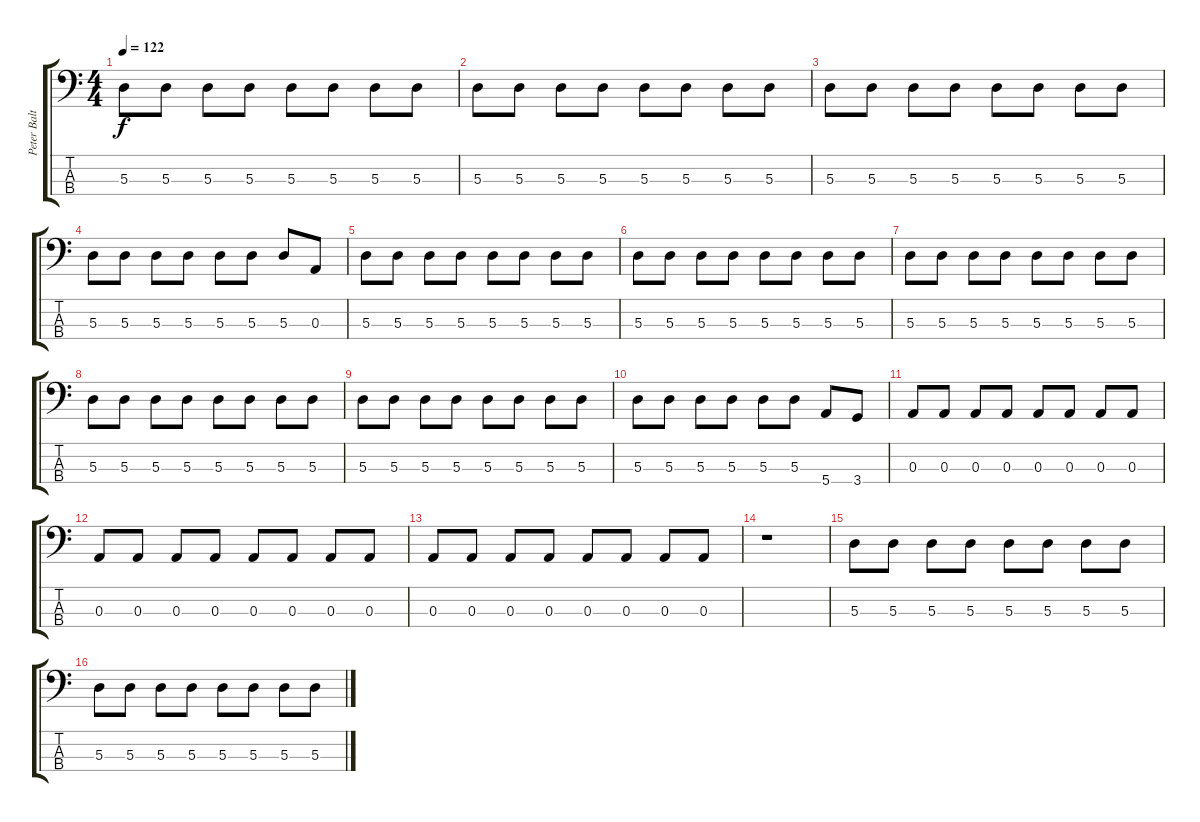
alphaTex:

\track ("Peter Baltes" "Peter Balt") {instrument electricbassfinger}
\staff {score tabs}
\tuning (G2 D2 A1 E1) {hide}
\ts (4 4)
\tempo 122
\clef f4
\ks c
5.3.8{dy f} 5.3.8 5.3.8 5.3.8 5.3.8 5.3.8 5.3.8 5.3.8 |
5.3.8 5.3.8 5.3.8 5.3.8 5.3.8 5.3.8 5.3.8 5.3.8 |
5.3.8 5.3.8 5.3.8 5.3.8 5.3.8 5.3.8 5.3.8 5.3.8 |
5.3.8 5.3.8 5.3.8 5.3.8 5.3.8 5.3.8 5.3.8 0.3.8 |
5.3.8 5.3.8 5.3.8 5.3.8 5.3.8 5.3.8 5.3.8 5.3.8 |
5.3.8 5.3.8 5.3.8 5.3.8 5.3.8 5.3.8 5.3.8 5.3.8 |
5.3.8 5.3.8 5.3.8 5.3.8 5.3.8 5.3.8 5.3.8 5.3.8 |
5.3.8 5.3.8 5.3.8 5.3.8 5.3.8 5.3.8 5.3.8 5.3.8 |
5.3.8 5.3.8 5.3.8 5.3.8 5.3.8 5.3.8 5.3.8 5.3.8 |
5.3.8 5.3.8 5.3.8 5.3.8 5.3.8 5.3.8 5.4.8 3.4.8 |
0.3.8 0.3.8 0.3.8 0.3.8 0.3.8 0.3.8 0.3.8 0.3.8 |
0.3.8 0.3.8 0.3.8 0.3.8 0.3.8 0.3.8 0.3.8 0.3.8 |
0.3.8 0.3.8 0.3.8 0.3.8 0.3.8 0.3.8 0.3.8 0.3.8 |
r.1 |
5.3.8 5.3.8 5.3.8 5.3.8 5.3.8 5.3.8 5.3.8 5.3.8 |
5.3.8 5.3.8 5.3.8 5.3.8 5.3.8 5.3.8 5.3.8 5.3.8
